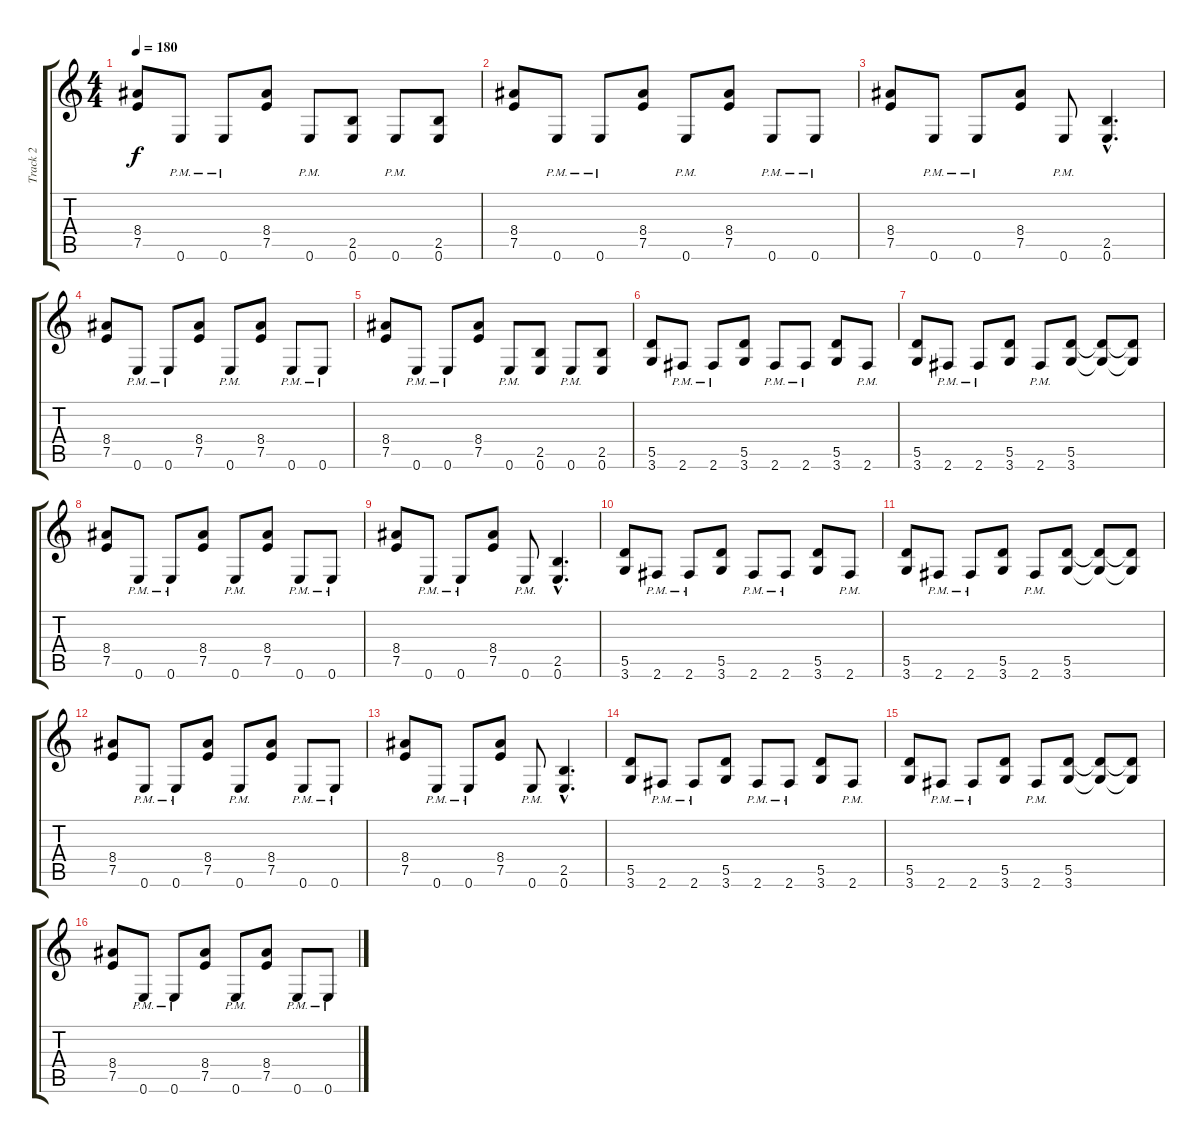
\track ("Track 2" "Track 2") {instrument distortionguitar}
\staff {score tabs}
\tuning (E4 B3 G3 D3 A2 E2) {hide}
\ts (4 4)
\tempo 180
\clef g2
\ks c
(8.4 7.5).8{dy f} 0.6{pm}.8 0.6{pm}.8 (8.4 7.5).8 0.6{pm}.8 (2.5 0.6).8 0.6{pm}.8 (2.5 0.6).8 |
(8.4 7.5).8 0.6{pm}.8 0.6{pm}.8 (8.4 7.5).8 0.6{pm}.8 (8.4 7.5).8 0.6{pm}.8 0.6{pm}.8 |
(8.4 7.5).8 0.6{pm}.8 0.6{pm}.8 (8.4 7.5).8 0.6{pm}.8 (2.5{hac} 0.6{hac}).4{d} |
(8.4 7.5).8 0.6{pm}.8 0.6{pm}.8 (8.4 7.5).8 0.6{pm}.8 (8.4 7.5).8 0.6{pm}.8 0.6{pm}.8 |
(8.4 7.5).8 0.6{pm}.8 0.6{pm}.8 (8.4 7.5).8 0.6{pm}.8 (2.5 0.6).8 0.6{pm}.8 (2.5 0.6).8 |
(5.5 3.6).8 2.6{pm}.8 2.6{pm}.8 (5.5 3.6).8 2.6{pm}.8 2.6{pm}.8 (5.5 3.6).8 2.6{pm}.8 |
(5.5 3.6).8 2.6{pm}.8 2.6{pm}.8 (5.5 3.6).8 2.6{pm}.8 (5.5 3.6).8 (5.5{t} 3.6{t}).8 (5.5{t} 3.6{t}).8 |
(8.4 7.5).8 0.6{pm}.8 0.6{pm}.8 (8.4 7.5).8 0.6{pm}.8 (8.4 7.5).8 0.6{pm}.8 0.6{pm}.8 |
(8.4 7.5).8 0.6{pm}.8 0.6{pm}.8 (8.4 7.5).8 0.6{pm}.8 (2.5{hac} 0.6{hac}).4{d} |
(5.5 3.6).8 2.6{pm}.8 2.6{pm}.8 (5.5 3.6).8 2.6{pm}.8 2.6{pm}.8 (5.5 3.6).8 2.6{pm}.8 |
(5.5 3.6).8 2.6{pm}.8 2.6{pm}.8 (5.5 3.6).8 2.6{pm}.8 (5.5 3.6).8 (5.5{t} 3.6{t}).8 (5.5{t} 3.6{t}).8 |
(8.4 7.5).8 0.6{pm}.8 0.6{pm}.8 (8.4 7.5).8 0.6{pm}.8 (8.4 7.5).8 0.6{pm}.8 0.6{pm}.8 |
(8.4 7.5).8 0.6{pm}.8 0.6{pm}.8 (8.4 7.5).8 0.6{pm}.8 (2.5{hac} 0.6{hac}).4{d} |
(5.5 3.6).8 2.6{pm}.8 2.6{pm}.8 (5.5 3.6).8 2.6{pm}.8 2.6{pm}.8 (5.5 3.6).8 2.6{pm}.8 |
(5.5 3.6).8 2.6{pm}.8 2.6{pm}.8 (5.5 3.6).8 2.6{pm}.8 (5.5 3.6).8 (5.5{t} 3.6{t}).8 (5.5{t} 3.6{t}).8 |
(8.4 7.5).8 0.6{pm}.8 0.6{pm}.8 (8.4 7.5).8 0.6{pm}.8 (8.4 7.5).8 0.6{pm}.8 0.6{pm}.8
